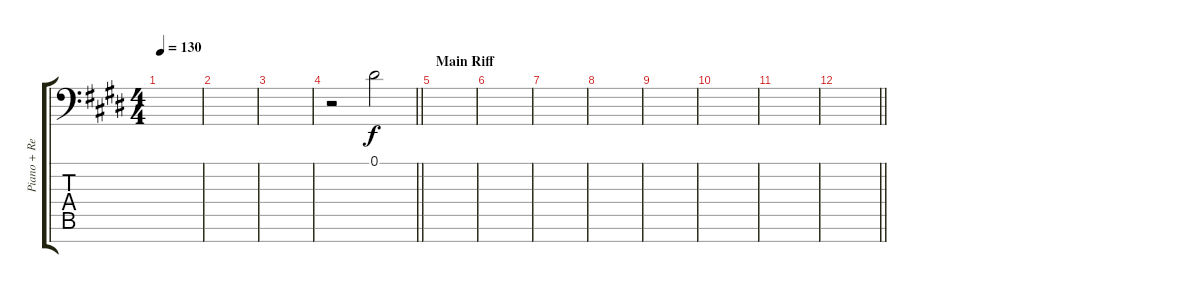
\track ("Piano + Rev. Cymb." "Piano + Re") {instrument electricgrandpiano}
\staff {score tabs}
\tuning (Eb4 Bb3 Gb3 Db3 Ab2 Db2 Ab1) {hide}
\ts (4 4)
\tempo 130
\clef f4
\ks c#minor
|
|
|
\barLineRight lightlight
r.2{volume 16 instrument reversecymbal} 0.1.2 |
\section ("" "Main Riff")
|
|
|
|
|
|
|
\barLineRight lightlight
